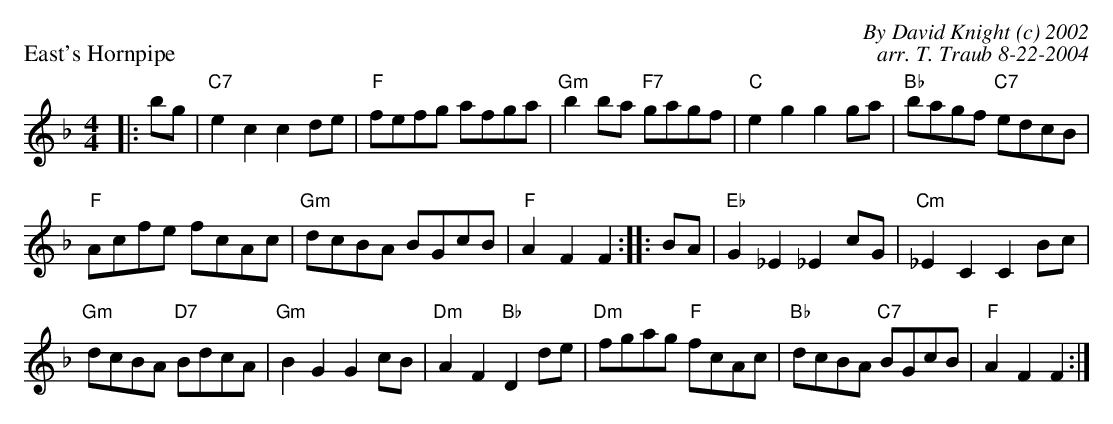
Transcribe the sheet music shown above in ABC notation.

X:1
P: East's Hornpipe
C: By David Knight (c) 2002
C: arr. T. Traub 8-22-2004
M: 4/4
L: 1/8
K: F
|: bg|"C7"e2 c2 c2 de|"F"fefg afga|"Gm"b2 ba "F7"gagf|"C"e2 g2 g2 ga|"Bb"bagf "C7"edcB|
"F"Acfe fcAc|"Gm"dcBA BGcB|"F"A2 F2 F2 :||: BA|"Eb"G2 _E2 _E2 cG|"Cm"_E2 C2 C2 Bc|
"Gm"dcBA "D7"BdcA|"Gm"B2 G2 G2 cB|"Dm"A2 F2 "Bb"D2 de|"Dm"fgag "F"fcAc|"Bb"dcBA "C7"BGcB|"F"A2 F2 F2 :|
